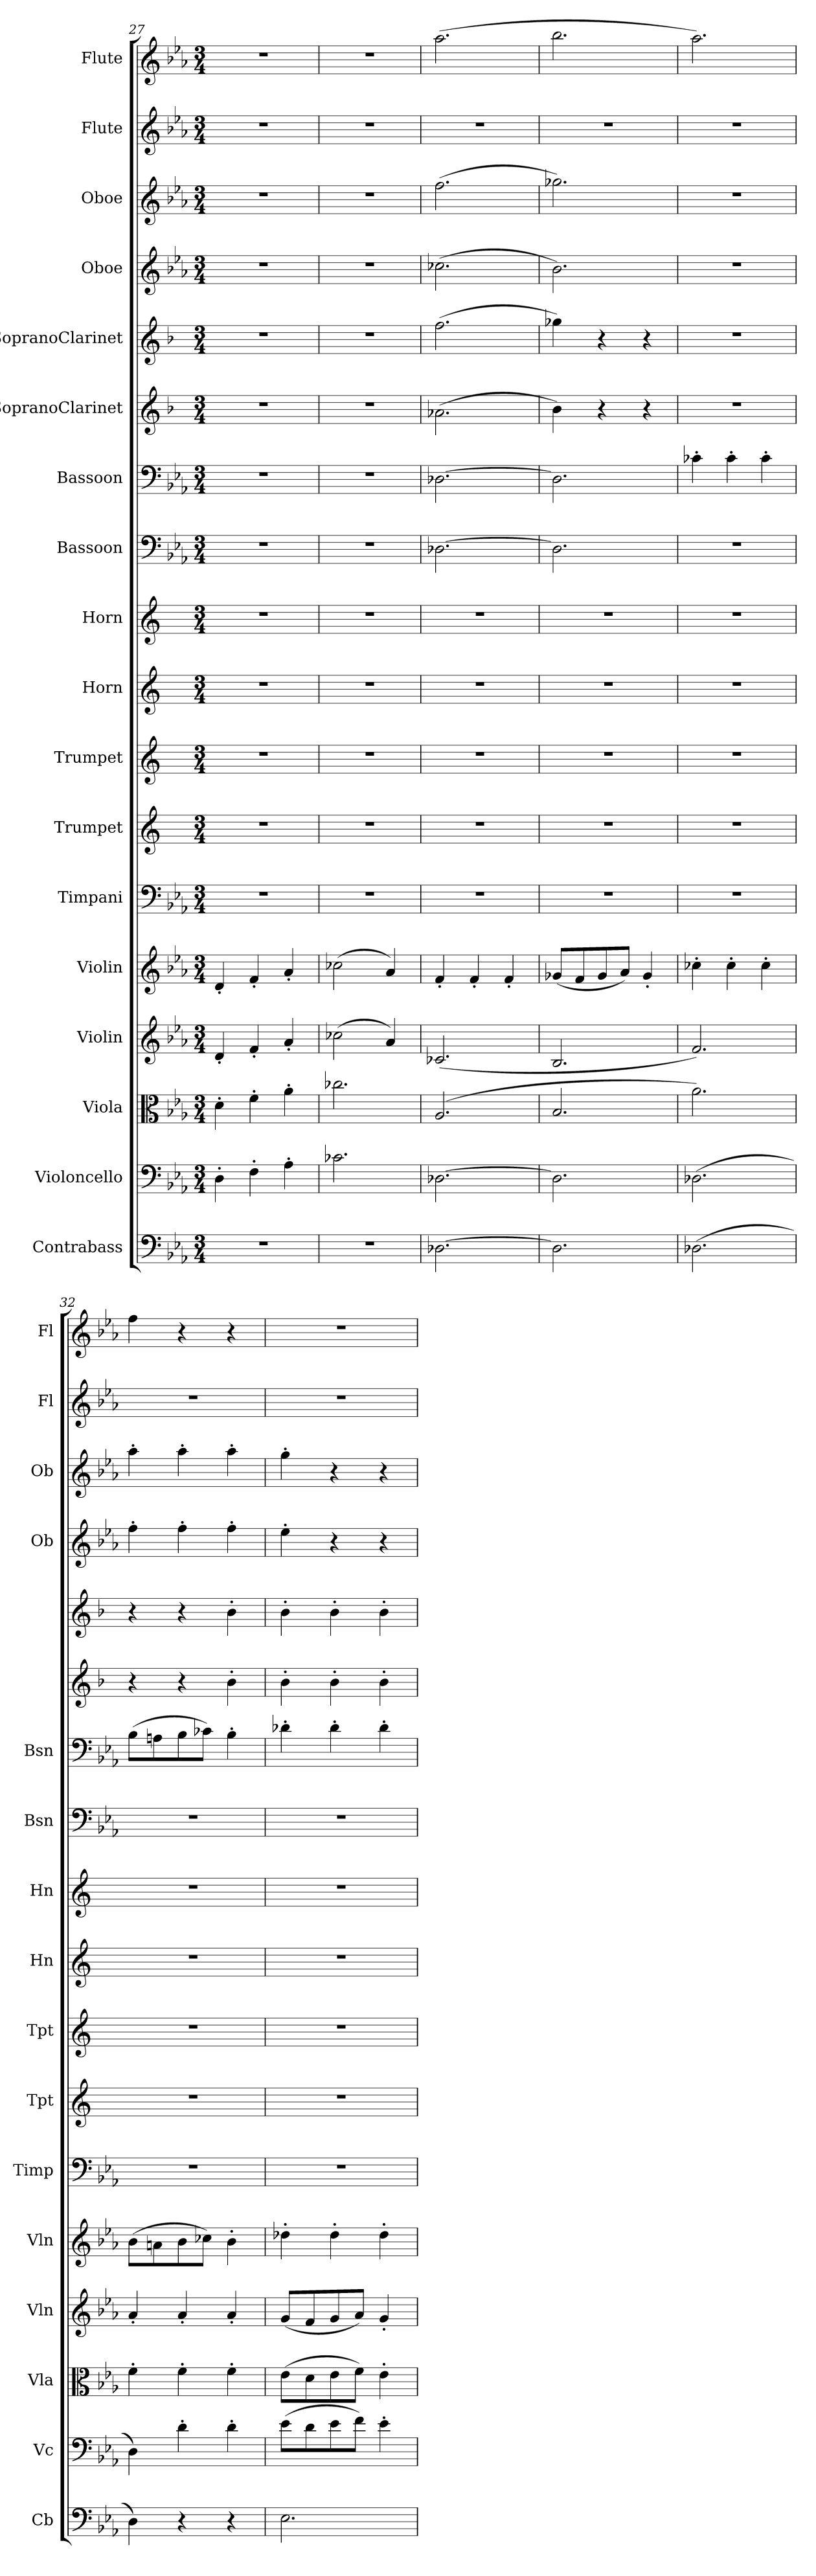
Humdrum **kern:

**kern	**kern	**kern	**kern	**kern	**kern	**kern	**kern	**kern	**kern	**kern	**kern	**kern	**kern	**kern	**kern	**kern	**kern
*part18	*part17	*part16	*part15	*part14	*part13	*part12	*part11	*part10	*part9	*part8	*part7	*part6	*part5	*part4	*part3	*part2	*part1
*staff18	*staff17	*staff16	*staff15	*staff14	*staff13	*staff12	*staff11	*staff10	*staff9	*staff8	*staff7	*staff6	*staff5	*staff4	*staff3	*staff2	*staff1
*I"Contrabass	*I"Violoncello	*I"Viola	*I"Violin	*I"Violin	*I"Timpani	*I"Trumpet	*I"Trumpet	*I"Horn	*I"Horn	*I"Bassoon	*I"Bassoon	*I"SopranoClarinet	*I"SopranoClarinet	*I"Oboe	*I"Oboe	*I"Flute	*I"Flute
*I'Cb	*I'Vc	*I'Vla	*I'Vln	*I'Vln	*I'Timp	*I'Tpt	*I'Tpt	*I'Hn	*I'Hn	*I'Bsn	*I'Bsn	*	*	*I'Ob	*I'Ob	*I'Fl	*I'Fl
*clefF4	*clefF4	*clefC3	*clefG2	*clefG2	*clefF4	*clefG2	*clefG2	*clefG2	*clefG2	*clefF4	*clefF4	*clefG2	*clefG2	*clefG2	*clefG2	*clefG2	*clefG2
*k[b-e-a-]	*k[b-e-a-]	*k[b-e-a-]	*k[b-e-a-]	*k[b-e-a-]	*k[b-e-a-]	*k[]	*k[]	*k[]	*k[]	*k[b-e-a-]	*k[b-e-a-]	*k[b-]	*k[b-]	*k[b-e-a-]	*k[b-e-a-]	*k[b-e-a-]	*k[b-e-a-]
*M3/4	*M3/4	*M3/4	*M3/4	*M3/4	*M3/4	*M3/4	*M3/4	*M3/4	*M3/4	*M3/4	*M3/4	*M3/4	*M3/4	*M3/4	*M3/4	*M3/4	*M3/4
=27	=27	=27	=27	=27	=27	=27	=27	=27	=27	=27	=27	=27	=27	=27	=27	=27	=27
2.r	4D'\	4d'\	4d'/	4d'/	2.r	2.r	2.r	2.r	2.r	2.r	2.r	2.r	2.r	2.r	2.r	2.r	2.r
.	4F'\	4f'\	4f'/	4f'/	.	.	.	.	.	.	.	.	.	.	.	.	.
.	4A-'\	4a-'\	4a-'/	4a-'/	.	.	.	.	.	.	.	.	.	.	.	.	.
=28	=28	=28	=28	=28	=28	=28	=28	=28	=28	=28	=28	=28	=28	=28	=28	=28	=28
2.r	2.c-X\	2.cc-X\	(2cc-X\	(2cc-X\	2.r	2.r	2.r	2.r	2.r	2.r	2.r	2.r	2.r	2.r	2.r	2.r	2.r
.	.	.	4a-/)	4a-/)	.	.	.	.	.	.	.	.	.	.	.	.	.
=29	=29	=29	=29	=29	=29	=29	=29	=29	=29	=29	=29	=29	=29	=29	=29	=29	=29
[2.D-X\	[2.D-X\	(2.A-/	(2.c-X/	4f'/	2.r	2.r	2.r	2.r	2.r	[2.D-X\	[2.D-X\	(2.a-X\	(2.ff\	(2.cc-X\	(2.ff\	2.r	(2.aa-\
.	.	.	.	4f'/	.	.	.	.	.	.	.	.	.	.	.	.	.
.	.	.	.	4f'/	.	.	.	.	.	.	.	.	.	.	.	.	.
=30	=30	=30	=30	=30	=30	=30	=30	=30	=30	=30	=30	=30	=30	=30	=30	=30	=30
2.D-\]	2.D-\]	2.B-/	2.B-/	(8g-X/L	2.r	2.r	2.r	2.r	2.r	2.D-\]	2.D-\]	4b-\)	4gg-X\)	2.b-\)	2.gg-X\)	2.r	2.bb-\
.	.	.	.	8f/	.	.	.	.	.	.	.	.	.	.	.	.	.
.	.	.	.	8g-/	.	.	.	.	.	.	.	4r	4r	.	.	.	.
.	.	.	.	8a-/J)	.	.	.	.	.	.	.	.	.	.	.	.	.
.	.	.	.	4g-'/	.	.	.	.	.	.	.	4r	4r	.	.	.	.
=31	=31	=31	=31	=31	=31	=31	=31	=31	=31	=31	=31	=31	=31	=31	=31	=31	=31
(2.D-X\	(2.D-X\	2.a-\)	2.f/)	4cc-X'\	2.r	2.r	2.r	2.r	2.r	2.r	4c-X'\	2.r	2.r	2.r	2.r	2.r	2.aa-\)
.	.	.	.	4cc-'\	.	.	.	.	.	.	4c-'\	.	.	.	.	.	.
.	.	.	.	4cc-'\	.	.	.	.	.	.	4c-'\	.	.	.	.	.	.
=32	=32	=32	=32	=32	=32	=32	=32	=32	=32	=32	=32	=32	=32	=32	=32	=32	=32
4D\)	4D\)	4f'\	4a-'/	(8b-\L	2.r	2.r	2.r	2.r	2.r	2.r	(8B-\L	4r	4r	4ff'\	4aa-'\	2.r	4ff\
.	.	.	.	8an\	.	.	.	.	.	.	8An\	.	.	.	.	.	.
4r	4d'\	4f'\	4a-'/	8b-\	.	.	.	.	.	.	8B-\	4r	4r	4ff'\	4aa-'\	.	4r
.	.	.	.	8cc-X\J)	.	.	.	.	.	.	8c-X\J)	.	.	.	.	.	.
4r	4d'\	4f'\	4a-'/	4b-'\	.	.	.	.	.	.	4B-'\	4b-'\	4b-'\	4ff'\	4aa-'\	.	4r
=33	=33	=33	=33	=33	=33	=33	=33	=33	=33	=33	=33	=33	=33	=33	=33	=33	=33
2.E-\	(8e-\L	(8e-\L	(8g/L	4dd-X'\	2.r	2.r	2.r	2.r	2.r	2.r	4d-X'\	4b-'\	4b-'\	4ee-'\	4gg'\	2.r	2.r
.	8d\	8d\	8f/	.	.	.	.	.	.	.	.	.	.	.	.	.	.
.	8e-\	8e-\	8g/	4dd-'\	.	.	.	.	.	.	4d-'\	4b-'\	4b-'\	4r	4r	.	.
.	8f\J)	8f\J)	8a-/J)	.	.	.	.	.	.	.	.	.	.	.	.	.	.
.	4e-'\	4e-'\	4g'/	4dd-'\	.	.	.	.	.	.	4d-'\	4b-'\	4b-'\	4r	4r	.	.
=	=	=	=	=	=	=	=	=	=	=	=	=	=	=	=	=	=
*-	*-	*-	*-	*-	*-	*-	*-	*-	*-	*-	*-	*-	*-	*-	*-	*-	*-
